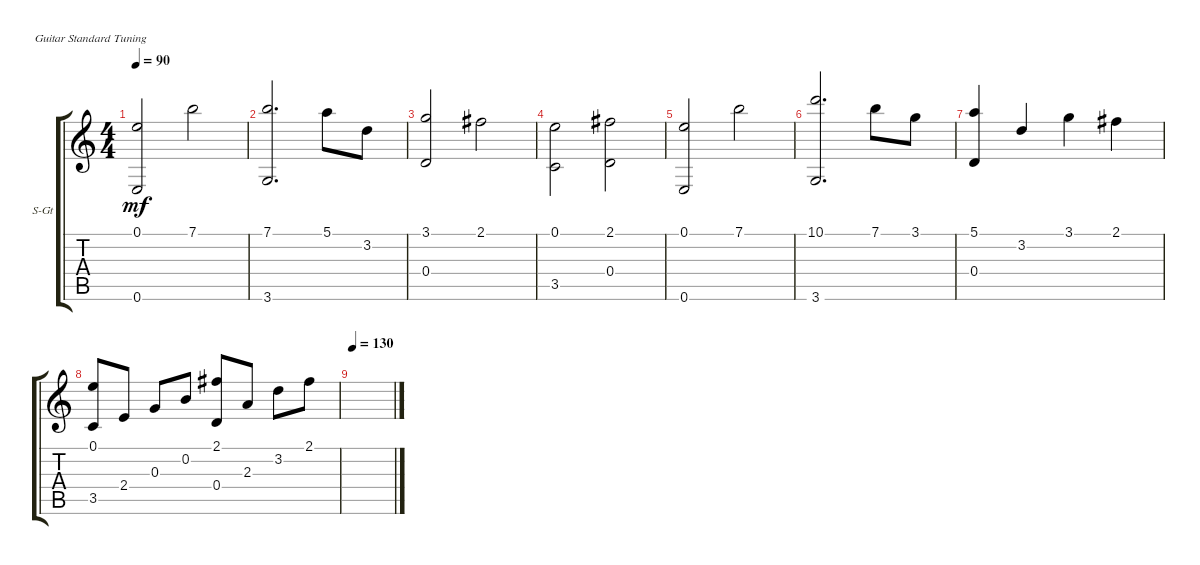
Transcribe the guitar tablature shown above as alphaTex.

\defaultSystemsLayout 4
\bracketExtendMode groupsimilarinstruments
\firstSystemTrackNameOrientation horizontal
\otherSystemsTrackNameOrientation horizontal
\track ("Steel Guitar" "S-Gt") {instrument acousticguitarsteel}
\staff {score tabs}
\tuning (E4 B3 G3 D3 A2 E2)
\ts (4 4)
\tempo 90
\clef g2
\ks c
(0.1 0.6).2{dy mf instrument acousticguitarsteel} 7.1.2 |
(7.1 3.6).2{d} 5.1.8 3.2.8 |
(3.1 0.4).2{beam invert} 2.1.2 |
(0.1 3.5).2 (2.1 0.4).2{beam invert} |
(0.1 0.6).2 7.1.2 |
(10.1 3.6).2{d beam invert} 7.1.8 3.1.8{beam merge} |
(5.1 0.4).4{beam invert} 3.2.4{beam invert} 3.1.4 2.1.4 |
(0.1 3.5).8 2.4.8 0.3.8 0.2.8 (2.1 0.4).8 2.3.8 3.2.8 2.1.8 |
\tempo 130
